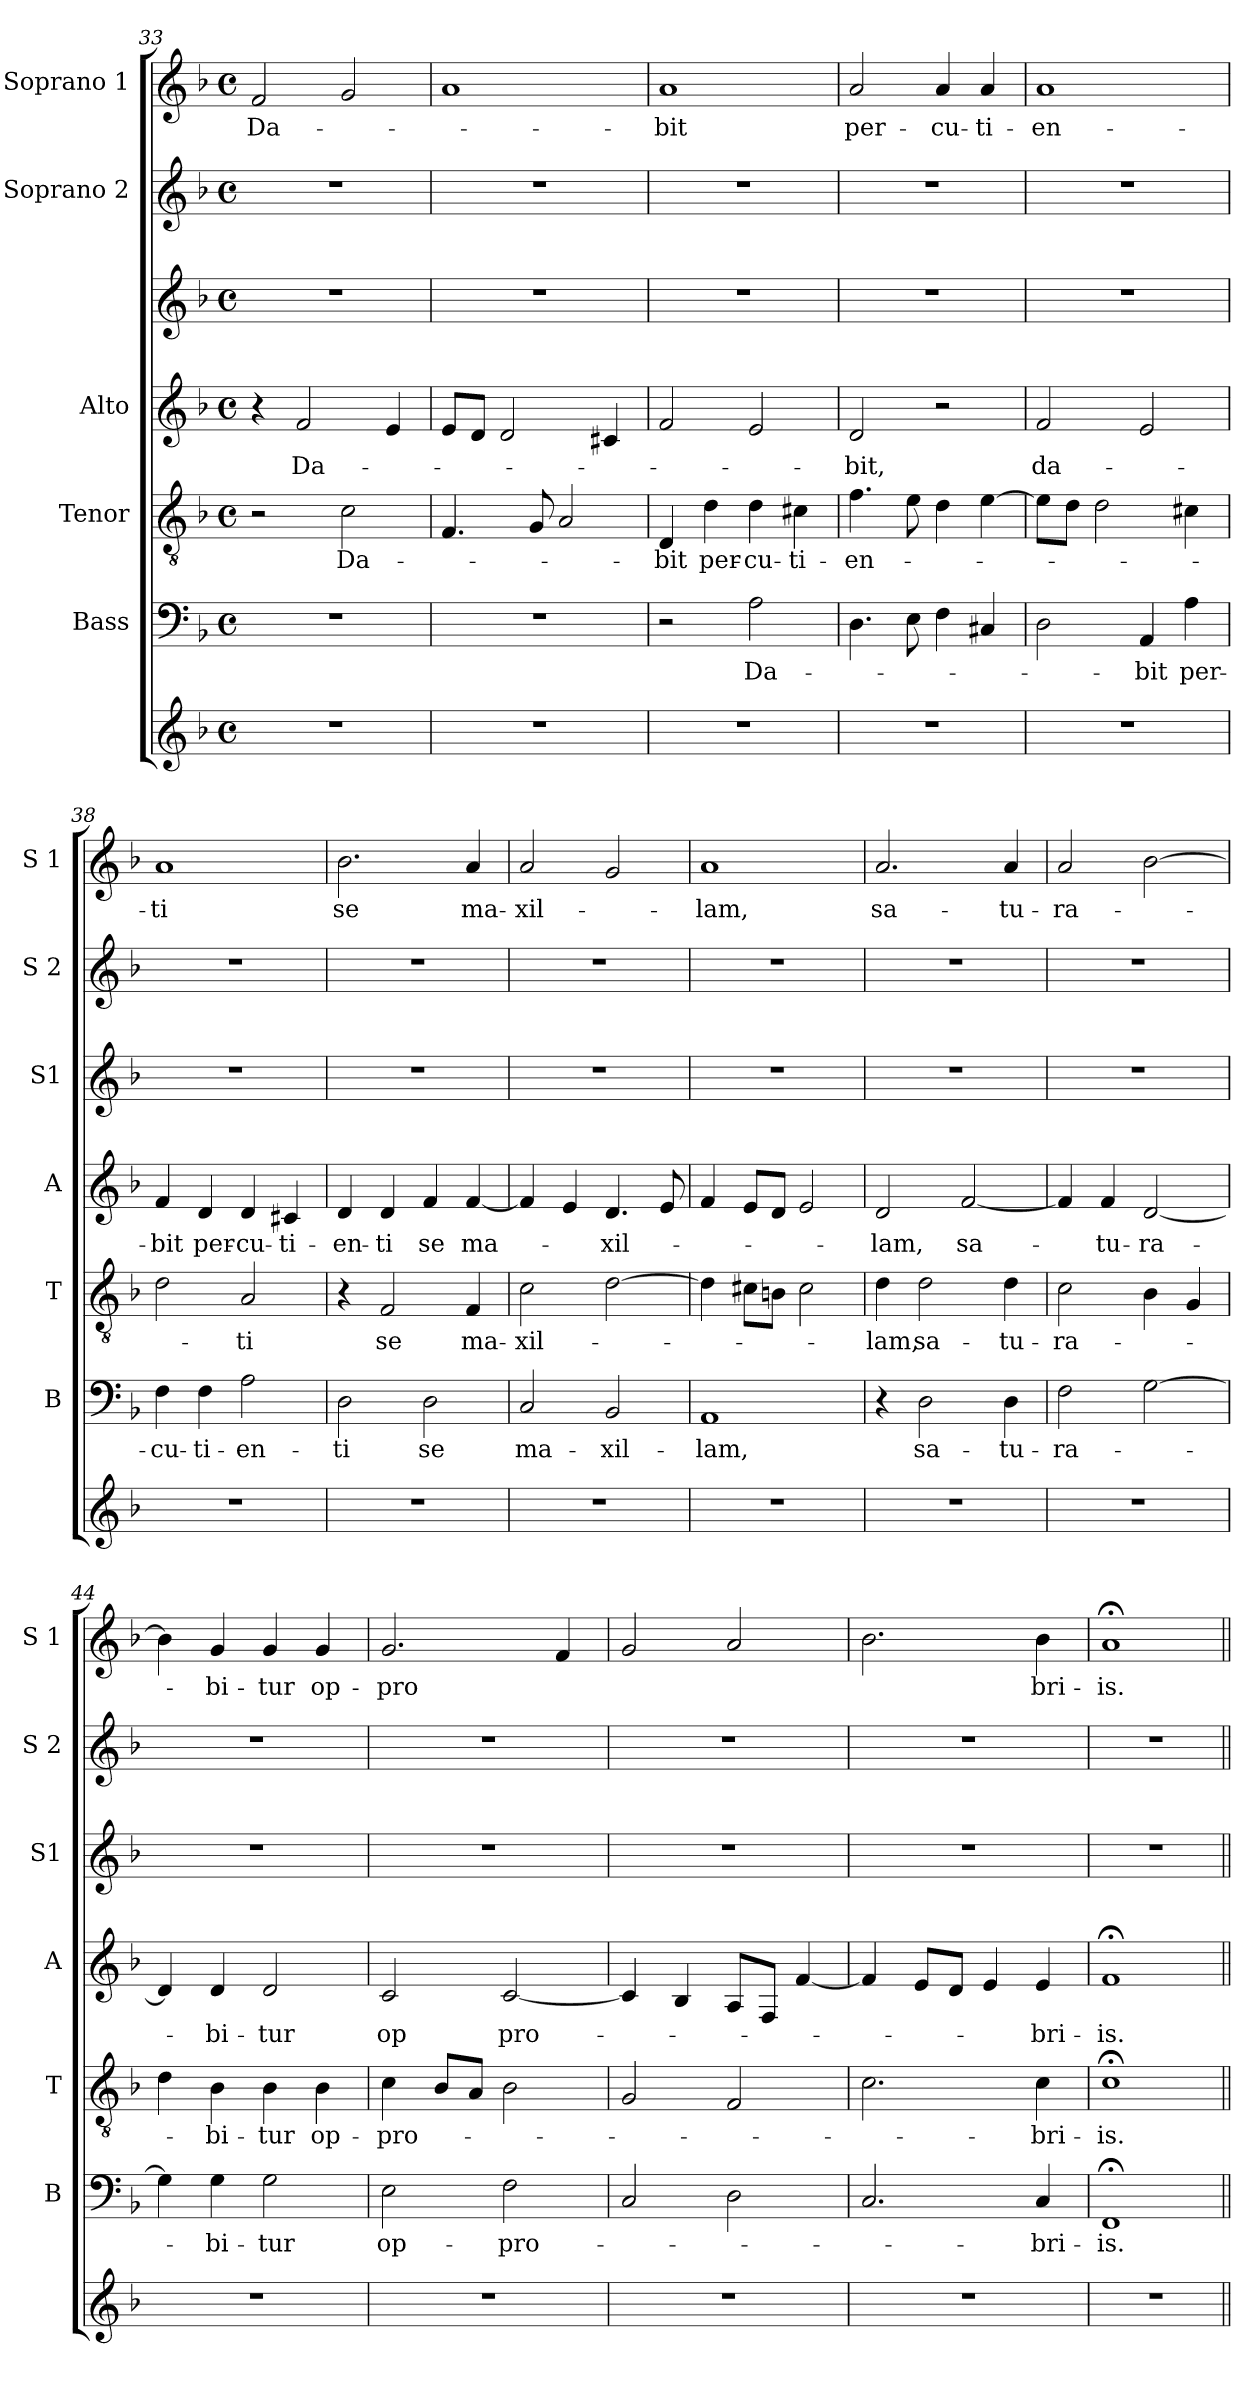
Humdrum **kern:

**kern	**kern	**text	**kern	**text	**kern	**text	**kern	**kern	**kern	**text
*part7	*part6	*part6	*part5	*part5	*part4	*part4	*part3	*part2	*part1	*part1
*staff7	*staff6	*staff6	*staff5	*staff5	*staff4	*staff4	*staff3	*staff2	*staff1	*staff1
*	*I"Bass	*	*I"Tenor	*	*I"Alto	*	*	*I"Soprano 2	*I"Soprano 1	*
*	*I'B	*	*I'T	*	*I'A	*	*I'S1	*I'S 2	*I'S 1	*
*clefG2	*clefF4	*	*clefGv2	*	*clefG2	*	*clefG2	*clefG2	*clefG2	*
*k[b-]	*k[b-]	*	*k[b-]	*	*k[b-]	*	*k[b-]	*k[b-]	*k[b-]	*
*F:	*F:	*	*F:	*	*F:	*	*F:	*F:	*F:	*
*M4/4	*M4/4	*	*M4/4	*	*M4/4	*	*M4/4	*M4/4	*M4/4	*
*met(c)	*met(c)	*	*met(c)	*	*met(c)	*	*met(c)	*met(c)	*met(c)	*
=33	=33	=33	=33	=33	=33	=33	=33	=33	=33	=33
!	!	!	!	!	!	!	!	!	!	!LO:LY:b
1r	1r	.	2r	.	4r	.	1r	1r	2f/	-Da-
!	!	!	!	!	!	!LO:LY:b	!	!	!	!
.	.	.	.	.	2f/	Da-	.	.	.	.
!	!	!	!	!LO:LY:b	!	!	!	!	!	!
.	.	.	2c\	Da-	.	.	.	.	2g/	.
.	.	.	.	.	4e/	.	.	.	.	.
=34	=34	=34	=34	=34	=34	=34	=34	=34	=34	=34
1r	1r	.	4.F/	.	8e/L	.	1r	1r	1a	.
.	.	.	.	.	8d/J	.	.	.	.	.
.	.	.	.	.	2d/	.	.	.	.	.
.	.	.	8G/	.	.	.	.	.	.	.
.	.	.	2A/	.	.	.	.	.	.	.
.	.	.	.	.	4c#X/	.	.	.	.	.
=35	=35	=35	=35	=35	=35	=35	=35	=35	=35	=35
!	!	!	!	!LO:LY:b	!	!	!	!	!	!LO:LY:b
1r	2r	.	4D/	-bit	2f/	.	1r	1r	1a	-bit
!	!	!	!	!LO:LY:b	!	!	!	!	!	!
.	.	.	4d\	per-	.	.	.	.	.	.
!	!	!LO:LY:b	!	!LO:LY:b	!	!	!	!	!	!
.	2A\	Da-	4d\	-cu-	2e/	.	.	.	.	.
!	!	!	!	!LO:LY:b	!	!	!	!	!	!
.	.	.	4c#X\	-ti-	.	.	.	.	.	.
=36	=36	=36	=36	=36	=36	=36	=36	=36	=36	=36
!	!	!	!	!LO:LY:b	!	!LO:LY:b	!	!	!	!LO:LY:b
1r	4.D\	.	4.f\	-en-	2d/	-bit,	1r	1r	2a/	per-
.	8E\	.	8e\	.	.	.	.	.	.	.
!	!	!	!	!	!	!	!	!	!	!LO:LY:b
.	4F\	.	4d\	.	2r	.	.	.	4a/	-cu-
!	!	!	!	!	!	!	!	!	!	!LO:LY:b
.	4C#X/	.	[4e\	.	.	.	.	.	4a/	-ti-
!!LO:PB:g=z
=37	=37	=37	=37	=37	=37	=37	=37	=37	=37	=37
!	!	!	!	!	!	!LO:LY:b	!	!	!	!LO:LY:b
1r	2D\	.	8e\L]	.	2f/	da-	1r	1r	1a	-en-
.	.	.	8d\J	.	.	.	.	.	.	.
.	.	.	2d\	.	.	.	.	.	.	.
!	!	!LO:LY:b	!	!	!	!	!	!	!	!
.	4AA/	-bit	.	.	2e/	.	.	.	.	.
!	!	!LO:LY:b	!	!	!	!	!	!	!	!
.	4A\	per-	4c#X\	.	.	.	.	.	.	.
=38	=38	=38	=38	=38	=38	=38	=38	=38	=38	=38
!	!	!LO:LY:b	!	!	!	!LO:LY:b	!	!	!	!LO:LY:b
1r	4F\	-cu-	2d\	.	4f/	-bit	1r	1r	1a	-ti
!	!	!LO:LY:b	!	!	!	!LO:LY:b	!	!	!	!
.	4F\	-ti-	.	.	4d/	per-	.	.	.	.
!	!	!LO:LY:b	!	!LO:LY:b	!	!LO:LY:b	!	!	!	!
.	2A\	-en-	2A/	-ti	4d/	-cu-	.	.	.	.
!	!	!	!	!	!	!LO:LY:b	!	!	!	!
.	.	.	.	.	4c#X/	-ti-	.	.	.	.
=39	=39	=39	=39	=39	=39	=39	=39	=39	=39	=39
!	!	!LO:LY:b	!	!	!	!LO:LY:b	!	!	!	!LO:LY:b
1r	2D\	-ti	4r	.	4d/	-en-	1r	1r	2.b-\	se
!	!	!	!	!LO:LY:b	!	!LO:LY:b	!	!	!	!
.	.	.	2F/	se	4d/	-ti	.	.	.	.
!	!	!LO:LY:b	!	!	!	!LO:LY:b	!	!	!	!
.	2D\	se	.	.	4f/	se	.	.	.	.
!	!	!	!	!LO:LY:b	!	!LO:LY:b	!	!	!	!LO:LY:b
.	.	.	4F/	ma-	[4f/	ma-	.	.	4a/	ma-
=40	=40	=40	=40	=40	=40	=40	=40	=40	=40	=40
!	!	!LO:LY:b	!	!LO:LY:b	!	!	!	!	!	!LO:LY:b
1r	2C/	ma-	2c\	-xil-	4f/]	.	1r	1r	2a/	-xil-
.	.	.	.	.	4e/	.	.	.	.	.
!	!	!LO:LY:b	!	!	!	!LO:LY:b	!	!	!	!
.	2BB-/	-xil-	[2d\	.	4.d/	-xil-	.	.	2g/	.
.	.	.	.	.	8e/	.	.	.	.	.
=41	=41	=41	=41	=41	=41	=41	=41	=41	=41	=41
!	!	!LO:LY:b	!	!	!	!	!	!	!	!LO:LY:b
1r	1AA	-lam,	4d\]	.	4f/	.	1r	1r	1a	-lam,
.	.	.	8c#X\L	.	8e/L	.	.	.	.	.
.	.	.	8Bn\J	.	8d/J	.	.	.	.	.
.	.	.	2c#\	.	2e/	.	.	.	.	.
=42	=42	=42	=42	=42	=42	=42	=42	=42	=42	=42
!	!	!	!	!LO:LY:b	!	!LO:LY:b	!	!	!	!LO:LY:b
1r	4r	.	4d\	-lam,	2d/	-lam,	1r	1r	2.a/	sa-
!	!	!LO:LY:b	!	!LO:LY:b	!	!	!	!	!	!
.	2D\	sa-	2d\	sa-	.	.	.	.	.	.
!	!	!	!	!	!	!LO:LY:b	!	!	!	!
.	.	.	.	.	[2f/	sa-	.	.	.	.
!	!	!LO:LY:b	!	!LO:LY:b	!	!	!	!	!	!LO:LY:b
.	4D\	-tu-	4d\	-tu-	.	.	.	.	4a/	-tu-
!!LO:LB:g=z
=43	=43	=43	=43	=43	=43	=43	=43	=43	=43	=43
!	!	!LO:LY:b	!	!LO:LY:b	!	!	!	!	!	!LO:LY:b
1r	2F\	-ra-	2c\	-ra-	4f/]	.	1r	1r	2a/	-ra-
!	!	!	!	!	!	!LO:LY:b	!	!	!	!
.	.	.	.	.	4f/	-tu-	.	.	.	.
!	!	!	!	!	!	!LO:LY:b	!	!	!	!
.	[2G\	.	4B-\	.	[2d/	-ra-	.	.	[2b-\	.
.	.	.	4G/	.	.	.	.	.	.	.
=44	=44	=44	=44	=44	=44	=44	=44	=44	=44	=44
1r	4G\]	.	4d\	.	4d/]	.	1r	1r	4b-\]	.
!	!	!LO:LY:b	!	!LO:LY:b	!	!LO:LY:b	!	!	!	!LO:LY:b
.	4G\	-bi-	4B-\	-bi-	4d/	-bi-	.	.	4g/	-bi-
!	!	!LO:LY:b	!	!LO:LY:b	!	!LO:LY:b	!	!	!	!LO:LY:b
.	2G\	-tur	4B-\	-tur	2d/	-tur	.	.	4g/	-tur
!	!	!	!	!LO:LY:b	!	!	!	!	!	!LO:LY:b
.	.	.	4B-\	op-	.	.	.	.	4g/	op-
=45	=45	=45	=45	=45	=45	=45	=45	=45	=45	=45
!	!	!LO:LY:b	!	!LO:LY:b	!	!LO:LY:b	!	!	!	!LO:LY:b
1r	2E\	op-	4c\	-pro-	2c/	op	1r	1r	2.g/	-pro
.	.	.	8B-/L	.	.	.	.	.	.	.
.	.	.	8A/J	.	.	.	.	.	.	.
!	!	!LO:LY:b	!	!	!	!LO:LY:b	!	!	!	!
.	2F\	-pro-	2B-\	.	[2c/	pro-	.	.	.	.
.	.	.	.	.	.	.	.	.	4f/	.
=46	=46	=46	=46	=46	=46	=46	=46	=46	=46	=46
1r	2C/	.	2G/	.	4c/]	.	1r	1r	2g/	.
.	.	.	.	.	4B-/	.	.	.	.	.
.	2D\	.	2F/	.	8A/L	.	.	.	2a/	.
.	.	.	.	.	8F/J	.	.	.	.	.
.	.	.	.	.	[4f/	.	.	.	.	.
=47	=47	=47	=47	=47	=47	=47	=47	=47	=47	=47
1r	2.C/	.	2.c\	.	4f/]	.	1r	1r	2.b-\	.
.	.	.	.	.	8e/L	.	.	.	.	.
.	.	.	.	.	8d/J	.	.	.	.	.
.	.	.	.	.	4e/	.	.	.	.	.
!	!	!LO:LY:b	!	!LO:LY:b	!	!LO:LY:b	!	!	!	!LO:LY:b
.	4C/	-bri-	4c\	-bri-	4e/	-bri-	.	.	4b-\	bri-
=48	=48	=48	=48	=48	=48	=48	=48	=48	=48	=48
!	!	!LO:LY:b	!	!LO:LY:b	!	!LO:LY:b	!	!	!	!LO:LY:b
1r	1FF;<	-is.	1c;<	-is.	1f;<	-is.	1r	1r	1a;<	-is.
=||	=||	=||	=||	=||	=||	=||	=||	=||	=||	=||
*-	*-	*-	*-	*-	*-	*-	*-	*-	*-	*-
